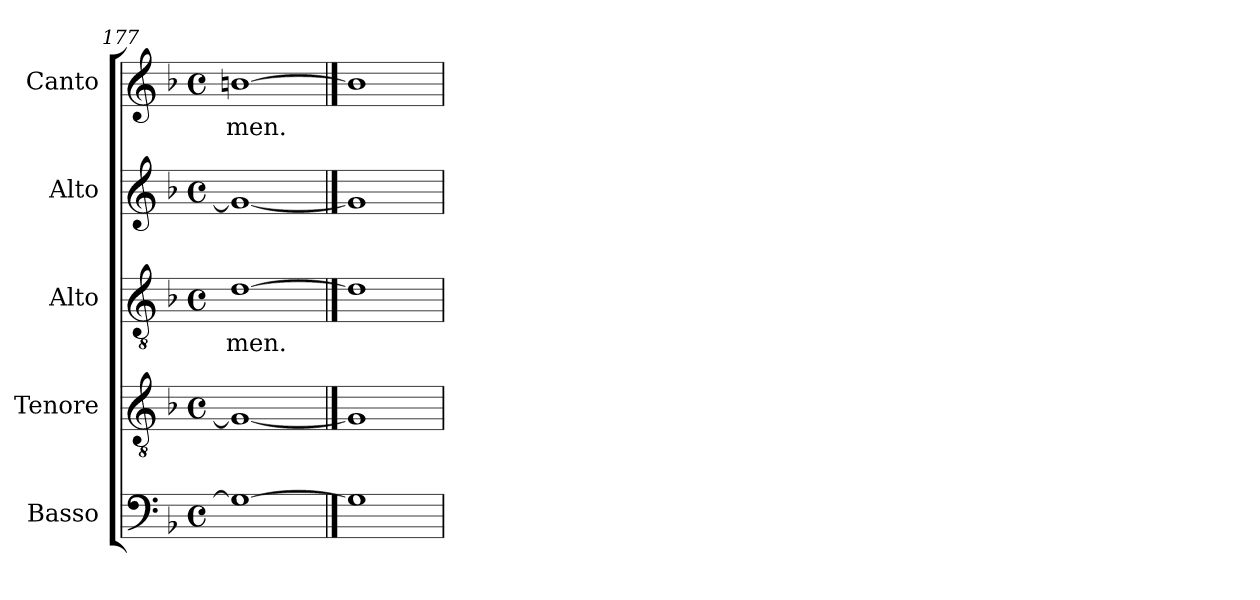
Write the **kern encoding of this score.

**kern	**kern	**kern	**text	**kern	**kern	**text
*part5	*part4	*part3	*part3	*part2	*part1	*part1
*staff5	*staff4	*staff3	*staff3	*staff2	*staff1	*staff1
*I"Basso	*I"Tenore	*I"Alto	*	*I"Alto	*I"Canto	*
*clefF4	*clefGv2	*clefGv2	*	*clefG2	*clefG2	*
*ITrd7c12	*	*	*	*	*	*
*k[b-]	*k[b-]	*k[b-]	*	*k[b-]	*k[b-]	*
*F:	*F:	*F:	*	*F:	*F:	*
*M4/4	*M4/4	*M4/4	*	*M4/4	*M4/4	*
*met(c)	*met(c)	*met(c)	*	*met(c)	*met(c)	*
=177	=177	=177	=177	=177	=177	=177
!	!	!	!LO:LY:b	!	!	!LO:LY:b
1GG_	1G_	[1d	-men.	1g_	[1bn	-men.
==178	==178	==178	==178	==178	==178	==178
1GG]	1G]	1d]	.	1g]	1b]	.
=	=	=	=	=	=	=
*-	*-	*-	*-	*-	*-	*-
